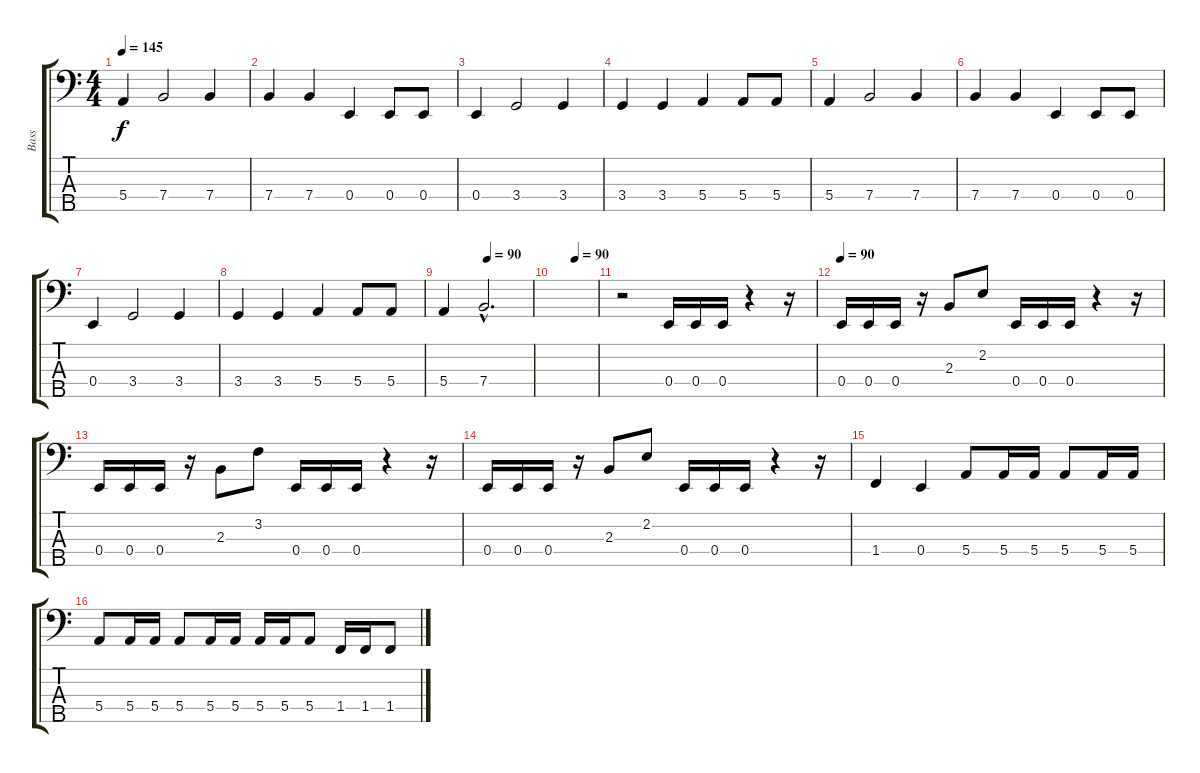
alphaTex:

\track ("Bass" "Bass") {instrument electricbasspick}
\staff {score tabs}
\tuning (G2 D2 A1 E1 B0) {hide}
\ts (4 4)
\tempo 145
\clef f4
\ks c
5.4.4{dy f} 7.4.2 7.4.4 |
7.4.4 7.4.4 0.4.4 0.4.8 0.4.8 |
0.4.4 3.4.2 3.4.4 |
3.4.4 3.4.4 5.4.4 5.4.8 5.4.8 |
5.4.4 7.4.2 7.4.4 |
7.4.4 7.4.4 0.4.4 0.4.8 0.4.8 |
0.4.4 3.4.2 3.4.4 |
3.4.4 3.4.4 5.4.4 5.4.8 5.4.8 |
\tempo (90 0.5)
5.4.4 7.4{hac}.2{d} |
\tempo (90 0.5)
|
r.2 0.4.16 0.4.16 0.4.16 r.4 r.16 |
\tempo 90
0.4.16 0.4.16 0.4.16 r.16 2.3.8 2.2.8 0.4.16 0.4.16 0.4.16 r.4 r.16 |
0.4.16 0.4.16 0.4.16 r.16 2.3.8 3.2.8 0.4.16 0.4.16 0.4.16 r.4 r.16 |
0.4.16 0.4.16 0.4.16 r.16 2.3.8 2.2.8 0.4.16 0.4.16 0.4.16 r.4 r.16 |
1.4.4 0.4.4 5.4.8 5.4.16 5.4.16 5.4.8 5.4.16 5.4.16 |
5.4.8 5.4.16 5.4.16 5.4.8 5.4.16 5.4.16 5.4.16 5.4.16 5.4.8 1.4.16 1.4.16 1.4.8
